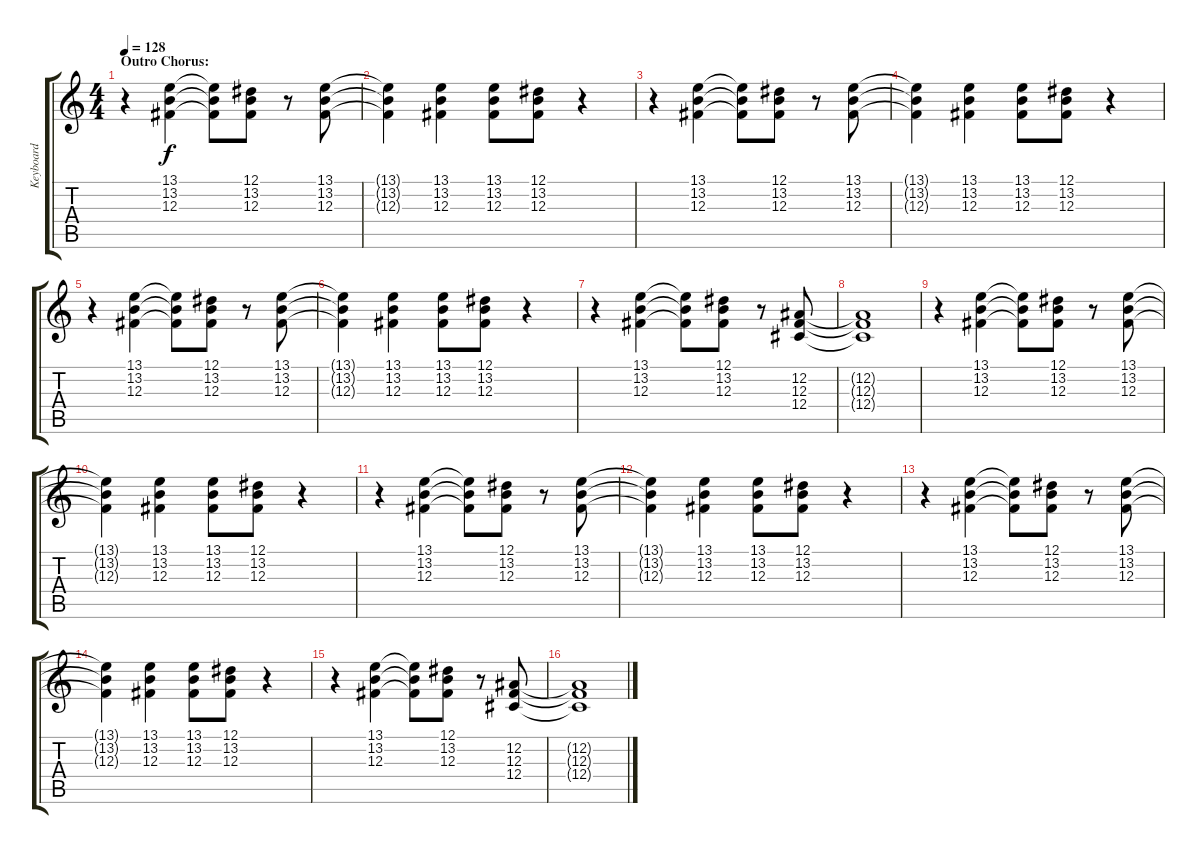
\track ("Keyboard" "Keyboard") {instrument lead2sawtooth}
\staff {score tabs}
\tuning (Eb4 Bb3 Gb3 Db3 Ab2 Db2) {hide}
\ts (4 4)
\section ("" "Outro Chorus:")
\tempo 128
\clef g2
\ks c
r.4{dy f volume 12 instrument lead2sawtooth} (13.1 13.2 12.3).4 (13.1{t} 13.2{t} 12.3{t}).8 (12.1 13.2 12.3).8 r.8 (13.1 13.2 12.3).8 |
(13.1{t} 13.2{t} 12.3{t}).4 (13.1 13.2 12.3).4 (13.1 13.2 12.3).8 (12.1 13.2 12.3).8 r.4 |
r.4 (13.1 13.2 12.3).4 (13.1{t} 13.2{t} 12.3{t}).8 (12.1 13.2 12.3).8 r.8 (13.1 13.2 12.3).8 |
(13.1{t} 13.2{t} 12.3{t}).4 (13.1 13.2 12.3).4 (13.1 13.2 12.3).8 (12.1 13.2 12.3).8 r.4 |
r.4 (13.1 13.2 12.3).4 (13.1{t} 13.2{t} 12.3{t}).8 (12.1 13.2 12.3).8 r.8 (13.1 13.2 12.3).8 |
(13.1{t} 13.2{t} 12.3{t}).4 (13.1 13.2 12.3).4 (13.1 13.2 12.3).8 (12.1 13.2 12.3).8 r.4 |
r.4 (13.1 13.2 12.3).4 (13.1{t} 13.2{t} 12.3{t}).8 (12.1 13.2 12.3).8 r.8 (12.2 12.3 12.4).8 |
(12.2{t} 12.3{t} 12.4{t}).1 |
r.4 (13.1 13.2 12.3).4 (13.1{t} 13.2{t} 12.3{t}).8 (12.1 13.2 12.3).8 r.8 (13.1 13.2 12.3).8 |
(13.1{t} 13.2{t} 12.3{t}).4 (13.1 13.2 12.3).4 (13.1 13.2 12.3).8 (12.1 13.2 12.3).8 r.4 |
r.4 (13.1 13.2 12.3).4 (13.1{t} 13.2{t} 12.3{t}).8 (12.1 13.2 12.3).8 r.8 (13.1 13.2 12.3).8 |
(13.1{t} 13.2{t} 12.3{t}).4 (13.1 13.2 12.3).4 (13.1 13.2 12.3).8 (12.1 13.2 12.3).8 r.4 |
r.4 (13.1 13.2 12.3).4 (13.1{t} 13.2{t} 12.3{t}).8 (12.1 13.2 12.3).8 r.8 (13.1 13.2 12.3).8 |
(13.1{t} 13.2{t} 12.3{t}).4 (13.1 13.2 12.3).4 (13.1 13.2 12.3).8 (12.1 13.2 12.3).8 r.4 |
r.4 (13.1 13.2 12.3).4 (13.1{t} 13.2{t} 12.3{t}).8 (12.1 13.2 12.3).8 r.8 (12.2 12.3 12.4).8 |
(12.2{t} 12.3{t} 12.4{t}).1
